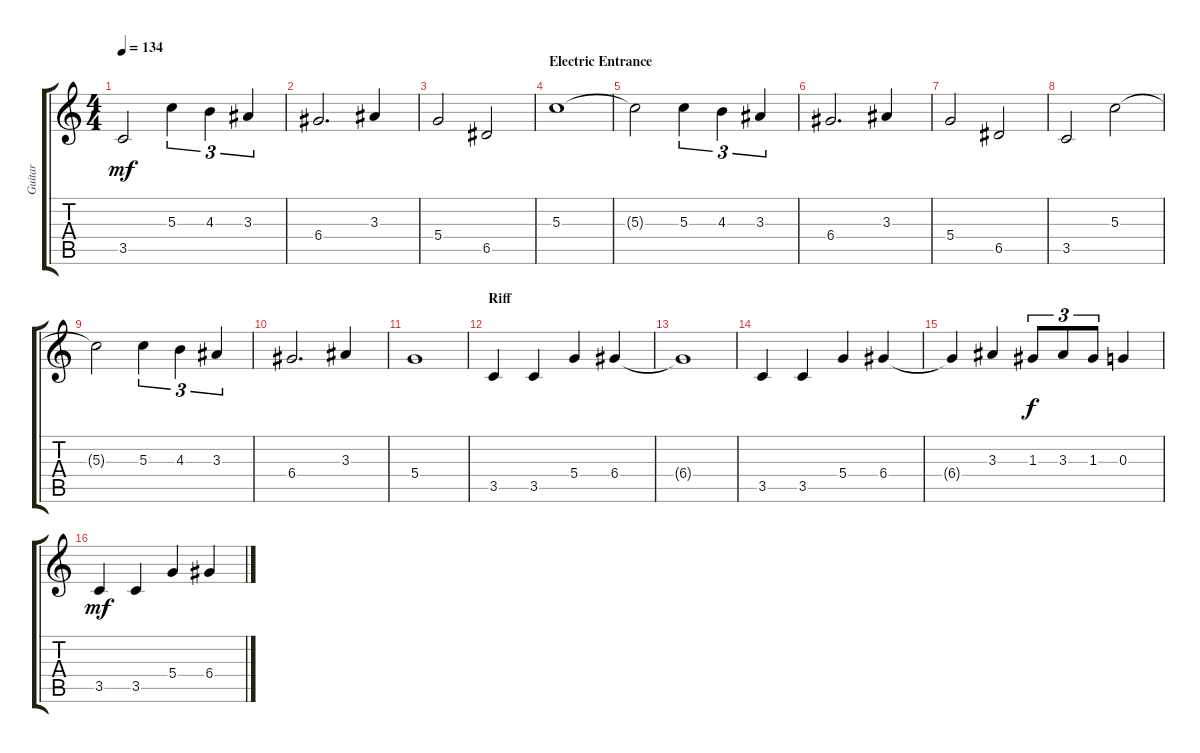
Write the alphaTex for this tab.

\track ("Guitar" "Guitar") {instrument electricguitarclean}
\staff {score tabs}
\tuning (E4 B3 G3 D3 A2 E2) {hide}
\ts (4 4)
\tempo 134
\clef g2
\ks c
3.5{t}.2{dy mf} 5.3.4{tu (3 2)} 4.3.4{tu (3 2)} 3.3.4{tu (3 2)} |
6.4.2{d} 3.3.4 |
5.4.2 6.5.2 |
\section ("" "Electric Entrance")
5.3.1 |
5.3{t}.2 5.3.4{tu (3 2)} 4.3.4{tu (3 2)} 3.3.4{tu (3 2)} |
6.4.2{d} 3.3.4 |
5.4.2 6.5.2 |
3.5.2 5.3.2 |
5.3{t}.2 5.3.4{tu (3 2)} 4.3.4{tu (3 2)} 3.3.4{tu (3 2)} |
6.4.2{d} 3.3.4 |
5.4.1 |
\section ("" "Riff")
3.5.4 3.5.4 5.4.4 6.4.4 |
6.4{t}.1 |
3.5.4 3.5.4 5.4.4 6.4.4 |
6.4{t}.4 3.3.4 1.3.8{tu (3 2) dy f} 3.3.8{tu (3 2)} 1.3.8{tu (3 2)} 0.3.4 |
3.5.4{dy mf} 3.5.4 5.4.4 6.4.4
